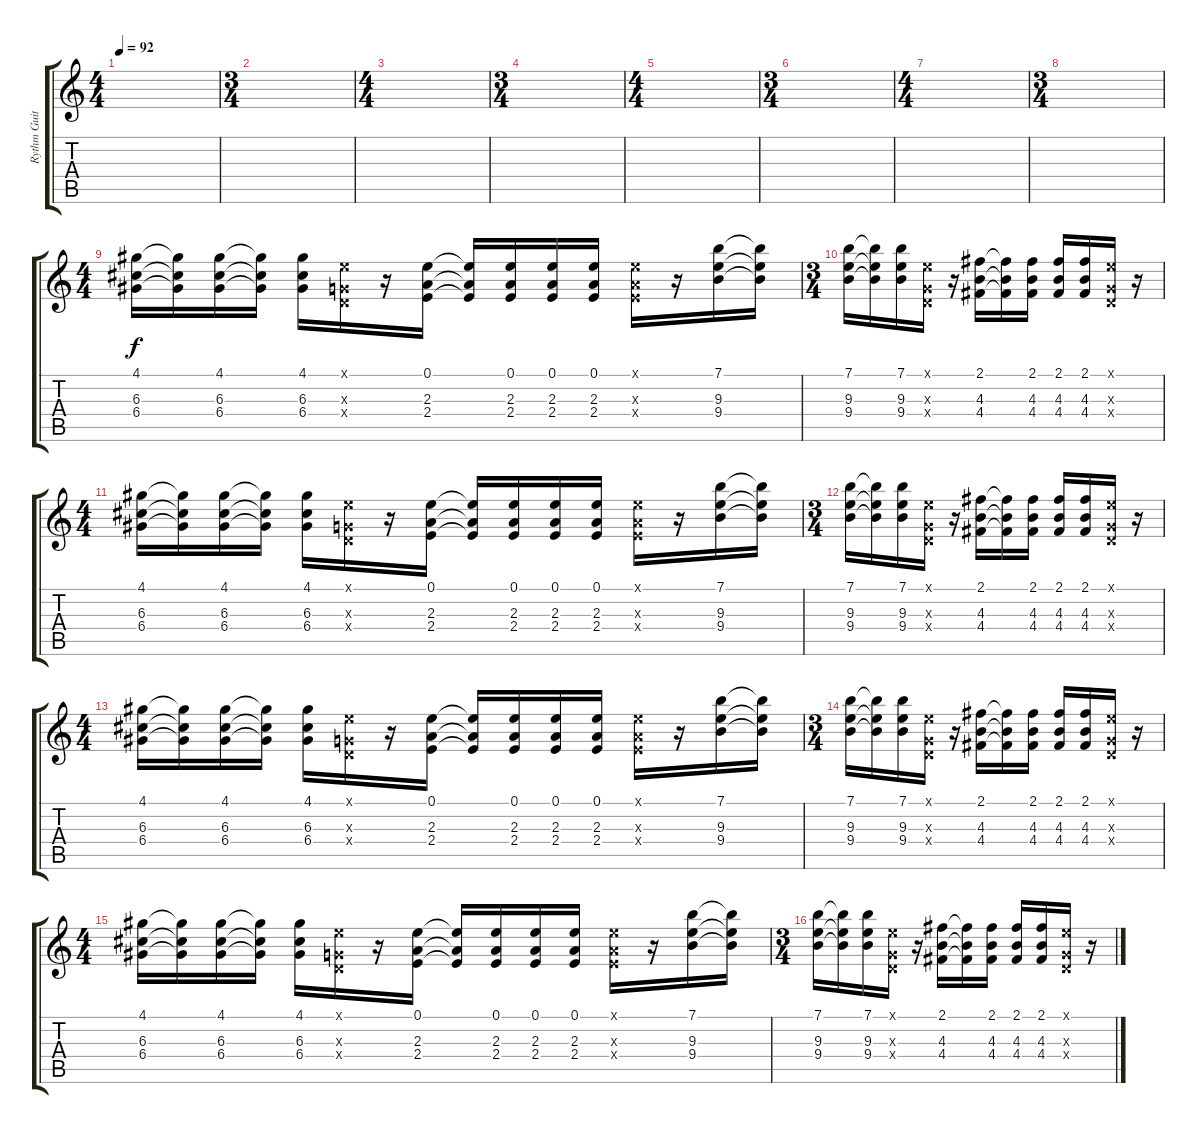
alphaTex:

\track ("Rythm Guitar" "Rythm Guit") {instrument acousticguitarsteel}
\staff {score tabs}
\tuning (E4 B3 G3 D3 A2 E2) {hide}
\ts (4 4)
\tempo 92
\clef g2
\ks c
|
\ts (3 4)
|
\ts (4 4)
|
\ts (3 4)
|
\ts (4 4)
|
\ts (3 4)
|
\ts (4 4)
|
\ts (3 4)
|
\ts (4 4)
(4.1 6.3 6.4).16 (4.1{t} 6.3{t} 6.4{t}).16 (4.1 6.3 6.4).16 (4.1{t} 6.3{t} 6.4{t}).16 (4.1 6.3 6.4).16 (0.1{x} 0.3{x} 0.4{x}).16 r.16 (0.1 2.3 2.4).16 (0.1{t} 2.3{t} 2.4{t}).16 (0.1 2.3 2.4).16 (0.1 2.3 2.4).16 (0.1 2.3 2.4).16 (0.1{x} 2.3{x} 2.4{x}).16 r.16 (7.1 9.3 9.4).16 (7.1{t} 9.3{t} 9.4{t}).16 |
\ts (3 4)
(7.1 9.3 9.4).16 (7.1{t} 9.3{t} 9.4{t}).16 (7.1 9.3 9.4).16 (0.1{x} 0.3{x} 0.4{x}).16 r.16 (2.1 4.3 4.4).16 (2.1{t} 4.3{t} 4.4{t}).16 (2.1 4.3 4.4).16 (2.1 4.3 4.4).16 (2.1 4.3 4.4).16 (0.1{x} 0.3{x} 0.4{x}).16 r.16 |
\ts (4 4)
(4.1 6.3 6.4).16 (4.1{t} 6.3{t} 6.4{t}).16 (4.1 6.3 6.4).16 (4.1{t} 6.3{t} 6.4{t}).16 (4.1 6.3 6.4).16 (0.1{x} 0.3{x} 0.4{x}).16 r.16 (0.1 2.3 2.4).16 (0.1{t} 2.3{t} 2.4{t}).16 (0.1 2.3 2.4).16 (0.1 2.3 2.4).16 (0.1 2.3 2.4).16 (0.1{x} 2.3{x} 2.4{x}).16 r.16 (7.1 9.3 9.4).16 (7.1{t} 9.3{t} 9.4{t}).16 |
\ts (3 4)
(7.1 9.3 9.4).16 (7.1{t} 9.3{t} 9.4{t}).16 (7.1 9.3 9.4).16 (0.1{x} 0.3{x} 0.4{x}).16 r.16 (2.1 4.3 4.4).16 (2.1{t} 4.3{t} 4.4{t}).16 (2.1 4.3 4.4).16 (2.1 4.3 4.4).16 (2.1 4.3 4.4).16 (0.1{x} 0.3{x} 0.4{x}).16 r.16 |
\ts (4 4)
(4.1 6.3 6.4).16 (4.1{t} 6.3{t} 6.4{t}).16 (4.1 6.3 6.4).16 (4.1{t} 6.3{t} 6.4{t}).16 (4.1 6.3 6.4).16 (0.1{x} 0.3{x} 0.4{x}).16 r.16 (0.1 2.3 2.4).16 (0.1{t} 2.3{t} 2.4{t}).16 (0.1 2.3 2.4).16 (0.1 2.3 2.4).16 (0.1 2.3 2.4).16 (0.1{x} 2.3{x} 2.4{x}).16 r.16 (7.1 9.3 9.4).16 (7.1{t} 9.3{t} 9.4{t}).16 |
\ts (3 4)
(7.1 9.3 9.4).16 (7.1{t} 9.3{t} 9.4{t}).16 (7.1 9.3 9.4).16 (0.1{x} 0.3{x} 0.4{x}).16 r.16 (2.1 4.3 4.4).16 (2.1{t} 4.3{t} 4.4{t}).16 (2.1 4.3 4.4).16 (2.1 4.3 4.4).16 (2.1 4.3 4.4).16 (0.1{x} 0.3{x} 0.4{x}).16 r.16 |
\ts (4 4)
(4.1 6.3 6.4).16 (4.1{t} 6.3{t} 6.4{t}).16 (4.1 6.3 6.4).16 (4.1{t} 6.3{t} 6.4{t}).16 (4.1 6.3 6.4).16 (0.1{x} 0.3{x} 0.4{x}).16 r.16 (0.1 2.3 2.4).16 (0.1{t} 2.3{t} 2.4{t}).16 (0.1 2.3 2.4).16 (0.1 2.3 2.4).16 (0.1 2.3 2.4).16 (0.1{x} 2.3{x} 2.4{x}).16 r.16 (7.1 9.3 9.4).16 (7.1{t} 9.3{t} 9.4{t}).16 |
\ts (3 4)
(7.1 9.3 9.4).16 (7.1{t} 9.3{t} 9.4{t}).16 (7.1 9.3 9.4).16 (0.1{x} 0.3{x} 0.4{x}).16 r.16 (2.1 4.3 4.4).16 (2.1{t} 4.3{t} 4.4{t}).16 (2.1 4.3 4.4).16 (2.1 4.3 4.4).16 (2.1 4.3 4.4).16 (0.1{x} 0.3{x} 0.4{x}).16 r.16
